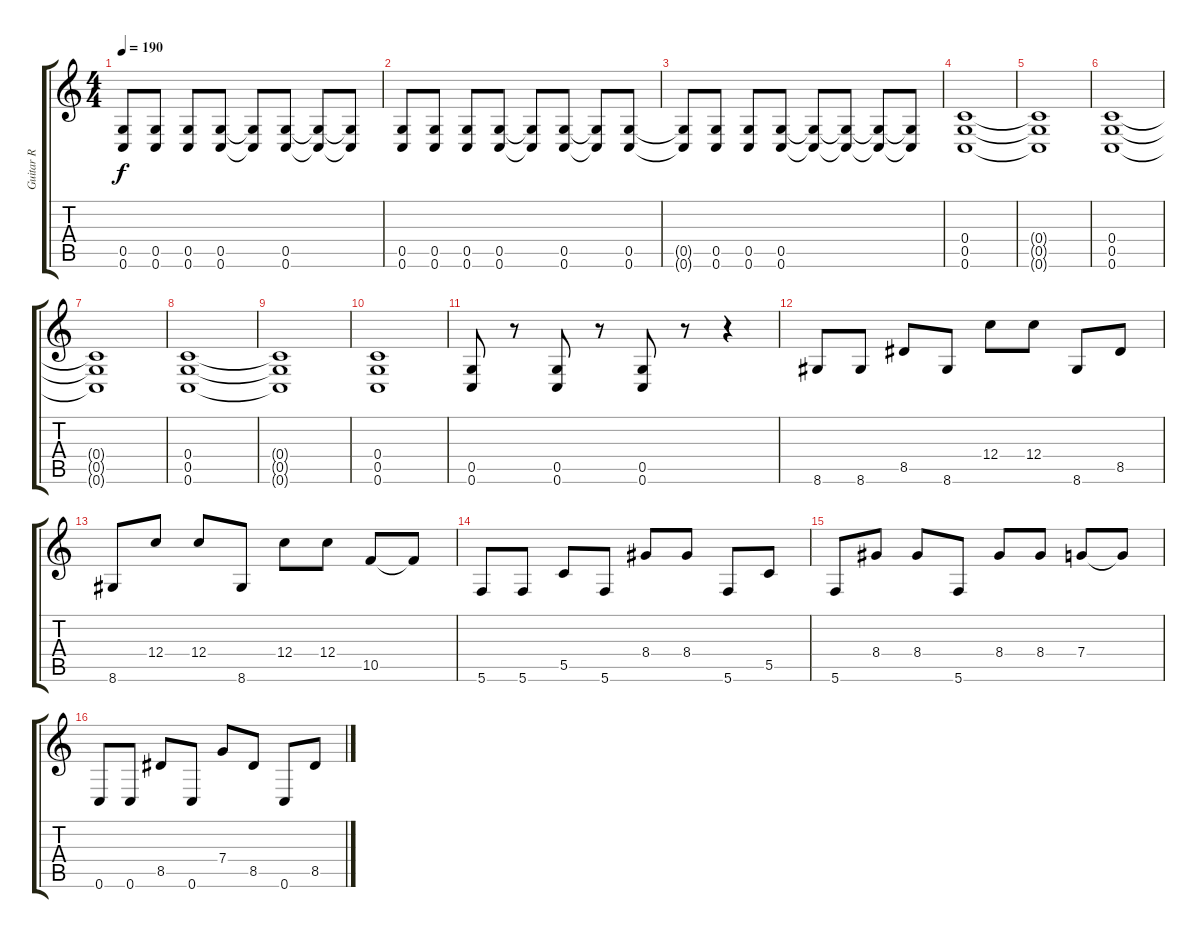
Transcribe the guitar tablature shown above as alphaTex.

\track ("Guitar R" "Guitar R") {instrument distortionguitar}
\staff {score tabs}
\tuning (D4 A3 F3 C3 G2 C2) {hide}
\ts (4 4)
\tempo 190
\clef g2
\ks c
(0.5{t} 0.6{t}).8{dy f} (0.5 0.6).8 (0.5 0.6).8 (0.5 0.6).8 (0.5{t} 0.6{t}).8 (0.5 0.6).8 (0.5{t} 0.6{t}).8 (0.5{t} 0.6{t}).8 |
(0.5 0.6).8 (0.5 0.6).8 (0.5 0.6).8 (0.5 0.6).8 (0.5{t} 0.6{t}).8 (0.5 0.6).8 (0.5{t} 0.6{t}).8 (0.5 0.6).8 |
(0.5{t} 0.6{t}).8 (0.5 0.6).8 (0.5 0.6).8 (0.5 0.6).8 (0.5{t} 0.6{t}).8 (0.5{t} 0.6{t}).8 (0.5{t} 0.6{t}).8 (0.5{t} 0.6{t}).8 |
(0.4 0.5 0.6).1 |
(0.4{t} 0.5{t} 0.6{t}).1 |
(0.4 0.5 0.6).1 |
(0.4{t} 0.5{t} 0.6{t}).1 |
(0.4 0.5 0.6).1 |
(0.4{t} 0.5{t} 0.6{t}).1 |
(0.4 0.5 0.6).1 |
(0.5 0.6).8 r.8 (0.5 0.6).8 r.8 (0.5 0.6).8 r.8 r.4 |
8.6.8 8.6.8 8.5.8 8.6.8 12.4.8 12.4.8 8.6.8 8.5.8 |
8.6.8 12.4.8 12.4.8 8.6.8 12.4.8 12.4.8 10.5.8 10.5{t}.8 |
5.6.8 5.6.8 5.5.8 5.6.8 8.4.8 8.4.8 5.6.8 5.5.8 |
5.6.8 8.4.8 8.4.8 5.6.8 8.4.8 8.4.8 7.4.8 7.4{t}.8 |
0.6.8 0.6.8 8.5.8 0.6.8 7.4.8 8.5.8 0.6.8 8.5.8
